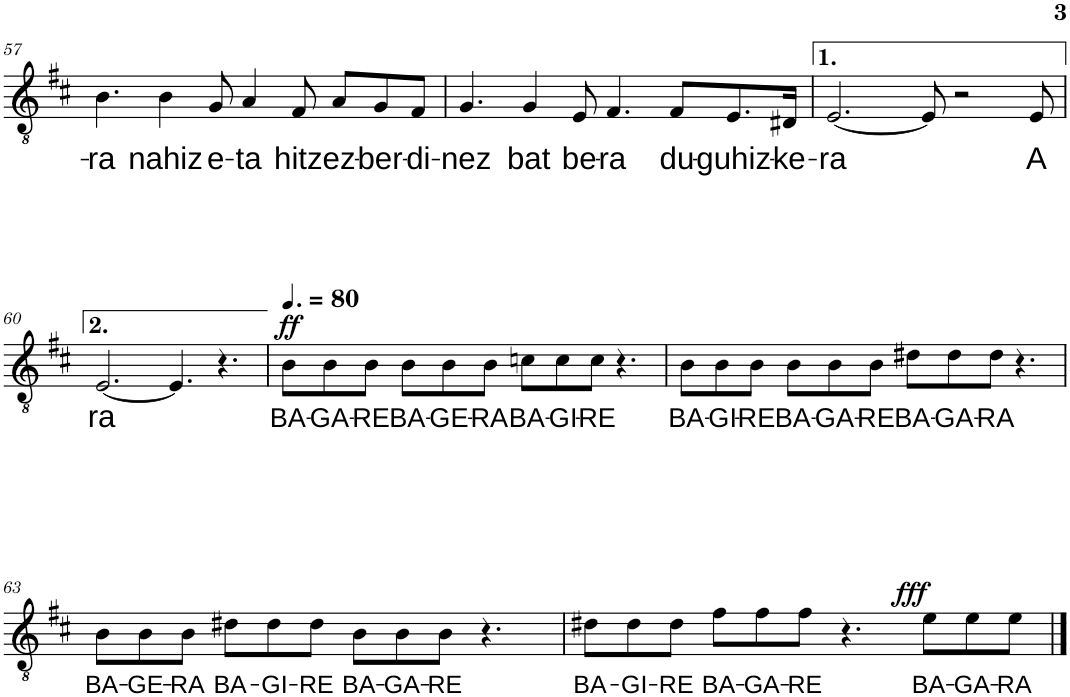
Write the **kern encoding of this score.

**kern	**text	**dynam
*part1	*part1	*part1
*staff1	*staff1	*staff1
*I"Ténor 1	*	*
*I'T.1	*	*
!!LO:PB:g=z
*clefGv2	*	*
*k[f#c#]	*	*
*M12/8	*	*
=57	=57	=57
!	!LO:LY:b	!
4.B\	-ra	.
!	!LO:LY:b	!
4B\	nahiz	.
!	!LO:LY:b	!
8G/	e-	.
!	!LO:LY:b	!
4A/	-ta	.
!	!LO:LY:b	!
8F#/	hitz	.
!	!LO:LY:b	!
8A/L	ez-	.
!	!LO:LY:b	!
8G/	-ber-	.
!	!LO:LY:b	!
8F#/J	-di-	.
=58	=58	=58
!	!LO:LY:b	!
4.G/	-nez	.
!	!LO:LY:b	!
4G/	bat	.
!	!LO:LY:b	!
8E/	be-	.
!	!LO:LY:b	!
4.F#/	-ra	.
!	!LO:LY:b	!
8F#/L	du-	.
!	!LO:LY:b	!
8.E/	-guhiz-	.
!	!LO:LY:b	!
16D#X/Jk	-ke-	.
=59	=59	=59
!	!LO:LY:b	!
[2.E/	-ra	.
8E/]	.	.
2r	.	.
!	!LO:LY:b	!
8E/	A	.
!!LO:LB:g=z
=60	=60	=60
!	!LO:LY:b	!
[2.E/	-ra	.
4.E/]	.	.
4.r	.	.
=61	=61	=61
*MM120	*	*
!	!LO:LY:b	!LO:DY:a
8B\L	BA-	ff
!	!LO:LY:b	!
8B\	-GA-	.
!	!LO:LY:b	!
8B\J	-RE	.
!	!LO:LY:b	!
8B\L	BA-	.
!	!LO:LY:b	!
8B\	-GE-	.
!	!LO:LY:b	!
8B\J	-RA	.
!	!LO:LY:b	!
8cn\L	BA-	.
!	!LO:LY:b	!
8c\	-GI-	.
!	!LO:LY:b	!
8c\J	-RE	.
4.r	.	.
=62	=62	=62
!	!LO:LY:b	!
8B\L	BA-	.
!	!LO:LY:b	!
8B\	-GI-	.
!	!LO:LY:b	!
8B\J	-RE	.
!	!LO:LY:b	!
8B\L	BA-	.
!	!LO:LY:b	!
8B\	-GA-	.
!	!LO:LY:b	!
8B\J	-RE	.
!	!LO:LY:b	!
8d#X\L	BA-	.
!	!LO:LY:b	!
8d#\	-GA-	.
!	!LO:LY:b	!
8d#\J	-RA	.
4.r	.	.
!!LO:LB:g=z
=63	=63	=63
!	!LO:LY:b	!
8B\L	BA-	.
!	!LO:LY:b	!
8B\	-GE-	.
!	!LO:LY:b	!
8B\J	-RA	.
!	!LO:LY:b	!
8d#X\L	BA-	.
!	!LO:LY:b	!
8d#\	-GI-	.
!	!LO:LY:b	!
8d#\J	-RE	.
!	!LO:LY:b	!
8B\L	BA-	.
!	!LO:LY:b	!
8B\	-GA-	.
!	!LO:LY:b	!
8B\J	-RE	.
4.r	.	.
=64	=64	=64
!	!LO:LY:b	!
8d#X\L	BA-	.
!	!LO:LY:b	!
8d#\	-GI-	.
!	!LO:LY:b	!
8d#\J	-RE	.
!	!LO:LY:b	!
8f#\L	BA-	.
!	!LO:LY:b	!
8f#\	-GA-	.
!	!LO:LY:b	!
8f#\J	-RE	.
4.r	.	.
!	!LO:LY:b	!LO:DY:a
8e\L	BA-	fff
!	!LO:LY:b	!
8e\	-GA-	.
!	!LO:LY:b	!
8e\J	-RA	.
==	==	==
*-	*-	*-
